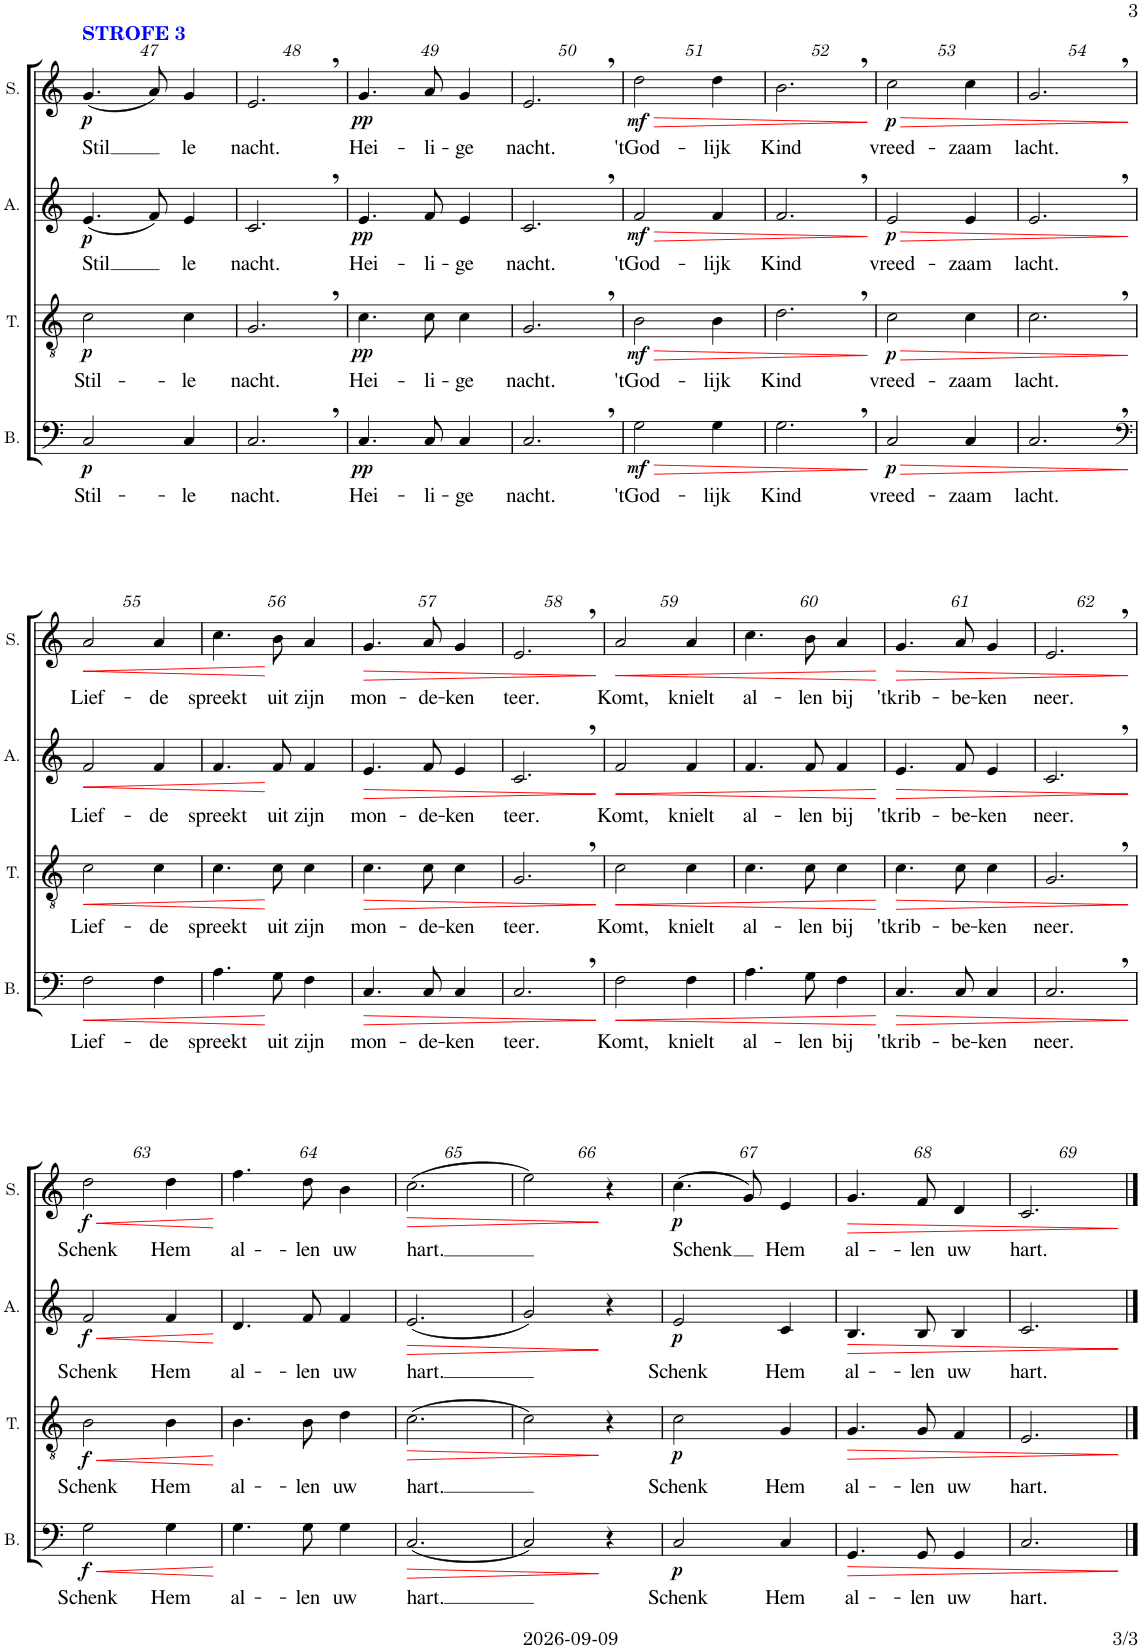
**kern	**text	**dynam	**kern	**text	**dynam	**kern	**text	**dynam	**kern	**text	**dynam
*part4	*part4	*part4	*part3	*part3	*part3	*part2	*part2	*part2	*part1	*part1	*part1
*staff4	*staff4	*staff4	*staff3	*staff3	*staff3	*staff2	*staff2	*staff2	*staff1	*staff1	*staff1
*I"Bass	*	*	*I"Tenor	*	*	*I"Alto	*	*	*I"Soprano	*	*
*I'B.	*	*	*I'T.	*	*	*I'A.	*	*	*I'S.	*	*
!!LO:PB:g=z
*clefF4	*	*	*clefGv2	*	*	*clefG2	*	*	*clefG2	*	*
*k[]	*	*	*k[]	*	*	*k[]	*	*	*k[]	*	*
*M3/4	*	*	*M3/4	*	*	*M3/4	*	*	*M3/4	*	*
=47	=47	=47	=47	=47	=47	=47	=47	=47	=47	=47	=47
!	!	!	!	!	!	!	!	!	!LO:TX:a:B:color=#0000FF:t=STROFE 3	!	!
!	!LO:LY:b	!LO:DY:b	!	!LO:LY:b	!LO:DY:b	!	!LO:LY:b	!LO:DY:b	!	!LO:LY:b	!LO:DY:b
2C/	Stil-	p	2c\	Stil-	p	(4.e/	-Stil	p	(4.g/	Stil	p
.	.	.	.	.	.	8f/)	.	.	8a/)	.	.
!	!LO:LY:b	!	!	!LO:LY:b	!	!	!LO:LY:b	!	!	!LO:LY:b	!
4C/	-le	.	4c\	-le	.	4e/	le	.	4g/	le	.
=48	=48	=48	=48	=48	=48	=48	=48	=48	=48	=48	=48
!	!LO:LY:b	!	!	!LO:LY:b	!	!	!LO:LY:b	!	!	!LO:LY:b	!
2.C,/	nacht.	.	2.G,/	nacht.	.	2.c,/	nacht.	.	2.e,/	nacht.	.
=49	=49	=49	=49	=49	=49	=49	=49	=49	=49	=49	=49
!	!LO:LY:b	!LO:DY:b	!	!LO:LY:b	!LO:DY:b	!	!LO:LY:b	!LO:DY:b	!	!LO:LY:b	!LO:DY:b
4.C/	Hei-	pp	4.c\	Hei-	pp	4.e/	Hei-	pp	4.g/	Hei-	pp
!	!LO:LY:b	!	!	!LO:LY:b	!	!	!LO:LY:b	!	!	!LO:LY:b	!
8C/	-li-	.	8c\	-li-	.	8f/	-li-	.	8a/	-li-	.
!	!LO:LY:b	!	!	!LO:LY:b	!	!	!LO:LY:b	!	!	!LO:LY:b	!
4C/	-ge	.	4c\	-ge	.	4e/	-ge	.	4g/	-ge	.
=50	=50	=50	=50	=50	=50	=50	=50	=50	=50	=50	=50
!	!LO:LY:b	!	!	!LO:LY:b	!	!	!LO:LY:b	!	!	!LO:LY:b	!
2.C,/	nacht.	.	2.G,/	nacht.	.	2.c,/	nacht.	.	2.e,/	nacht.	.
=51	=51	=51	=51	=51	=51	=51	=51	=51	=51	=51	=51
!	!LO:LY:b	!LO:HP:b	!	!LO:LY:b	!LO:HP:b	!	!LO:LY:b	!LO:HP:b	!	!LO:LY:b	!LO:HP:b
!	!	!LO:DY:n=1:b	!	!	!LO:DY:n=1:b	!	!	!LO:DY:n=1:b	!	!	!LO:DY:n=1:b
2G\	'tGod-	> mf	2B\	'tGod-	> mf	2f/	'tGod-	> mf	2dd\	'tGod-	> mf
!	!LO:LY:b	!	!	!LO:LY:b	!	!	!LO:LY:b	!	!	!LO:LY:b	!
4G\	-lijk	.	4B\	-lijk	.	4f/	-lijk	.	4dd\	-lijk	.
=52	=52	=52	=52	=52	=52	=52	=52	=52	=52	=52	=52
!	!LO:LY:b	!	!	!LO:LY:b	!	!	!LO:LY:b	!	!	!LO:LY:b	!
2.G,\	Kind	.	2.d,\	Kind	.	2.f,/	Kind	.	2.b,\	Kind	.
.	.	]	.	.	]	.	.	]	.	.	]
=53	=53	=53	=53	=53	=53	=53	=53	=53	=53	=53	=53
!	!LO:LY:b	!LO:HP:b	!	!LO:LY:b	!LO:HP:b	!	!LO:LY:b	!LO:HP:b	!	!LO:LY:b	!LO:HP:b
!	!	!LO:DY:n=1:b	!	!	!LO:DY:n=1:b	!	!	!LO:DY:n=1:b	!	!	!LO:DY:n=1:b
2C/	vreed-	> p	2c\	vreed-	> p	2e/	vreed-	> p	2cc\	vreed-	> p
!	!LO:LY:b	!	!	!LO:LY:b	!	!	!LO:LY:b	!	!	!LO:LY:b	!
4C/	-zaam	.	4c\	-zaam	.	4e/	-zaam	.	4cc\	-zaam	.
=54	=54	=54	=54	=54	=54	=54	=54	=54	=54	=54	=54
!	!LO:LY:b	!	!	!LO:LY:b	!	!	!LO:LY:b	!	!	!LO:LY:b	!
2.C,/	lacht.	.	2.c,\	lacht.	.	2.e,/	lacht.	.	2.g,/	lacht.	.
.	.	]	.	.	]	.	.	]	.	.	]
!!LO:LB:g=z
=55	=55	=55	=55	=55	=55	=55	=55	=55	=55	=55	=55
*clefF4	*	*	*	*	*	*	*	*	*	*	*
!	!LO:LY:b	!LO:HP:b	!	!LO:LY:b	!LO:HP:b	!	!LO:LY:b	!LO:HP:b	!	!LO:LY:b	!LO:HP:b
2F\	Lief-	<	2c\	Lief-	<	2f/	Lief-	<	2a/	Lief-	<
!	!LO:LY:b	!	!	!LO:LY:b	!	!	!LO:LY:b	!	!	!LO:LY:b	!
4F\	-de	.	4c\	-de	.	4f/	-de	.	4a/	-de	.
=56	=56	=56	=56	=56	=56	=56	=56	=56	=56	=56	=56
!	!LO:LY:b	!	!	!LO:LY:b	!	!	!LO:LY:b	!	!	!LO:LY:b	!
4.A\	spreekt	.	4.c\	spreekt	.	4.f/	spreekt	.	4.cc\	spreekt	.
!	!LO:LY:b	!	!	!LO:LY:b	!	!	!LO:LY:b	!	!	!LO:LY:b	!
8G\	uit	[	8c\	uit	[	8f/	uit	[	8b\	uit	[
!	!LO:LY:b	!	!	!LO:LY:b	!	!	!LO:LY:b	!	!	!LO:LY:b	!
4F\	zijn	.	4c\	zijn	.	4f/	zijn	.	4a/	zijn	.
=57	=57	=57	=57	=57	=57	=57	=57	=57	=57	=57	=57
!	!LO:LY:b	!LO:HP:b	!	!LO:LY:b	!LO:HP:b	!	!LO:LY:b	!LO:HP:b	!	!LO:LY:b	!LO:HP:b
4.C/	mon-	>	4.c\	mon-	>	4.e/	mon-	>	4.g/	mon-	>
!	!LO:LY:b	!	!	!LO:LY:b	!	!	!LO:LY:b	!	!	!LO:LY:b	!
8C/	-de-	.	8c\	-de-	.	8f/	-de-	.	8a/	-de-	.
!	!LO:LY:b	!	!	!LO:LY:b	!	!	!LO:LY:b	!	!	!LO:LY:b	!
4C/	-ken	.	4c\	-ken	.	4e/	-ken	.	4g/	-ken	.
=58	=58	=58	=58	=58	=58	=58	=58	=58	=58	=58	=58
!	!LO:LY:b	!	!	!LO:LY:b	!	!	!LO:LY:b	!	!	!LO:LY:b	!
2.C,/	teer.	.	2.G,/	teer.	.	2.c,/	teer.	.	2.e,/	teer.	.
.	.	]	.	.	]	.	.	]	.	.	]
=59	=59	=59	=59	=59	=59	=59	=59	=59	=59	=59	=59
!	!LO:LY:b	!LO:HP:b	!	!LO:LY:b	!LO:HP:b	!	!LO:LY:b	!LO:HP:b	!	!LO:LY:b	!LO:HP:b
2F\	Komt,	<	2c\	Komt,	<	2f/	Komt,	<	2a/	Komt,	<
!	!LO:LY:b	!	!	!LO:LY:b	!	!	!LO:LY:b	!	!	!LO:LY:b	!
4F\	knielt	.	4c\	knielt	.	4f/	knielt	.	4a/	knielt	.
=60	=60	=60	=60	=60	=60	=60	=60	=60	=60	=60	=60
!	!LO:LY:b	!	!	!LO:LY:b	!	!	!LO:LY:b	!	!	!LO:LY:b	!
4.A\	al-	.	4.c\	al-	.	4.f/	al-	.	4.cc\	al-	.
!	!LO:LY:b	!	!	!LO:LY:b	!	!	!LO:LY:b	!	!	!LO:LY:b	!
8G\	-len	.	8c\	-len	.	8f/	-len	.	8b\	-len	.
!	!LO:LY:b	!	!	!LO:LY:b	!	!	!LO:LY:b	!	!	!LO:LY:b	!
4F\	bij	.	4c\	bij	.	4f/	bij	.	4a/	bij	.
.	.	[	.	.	[	.	.	[	.	.	[
=61	=61	=61	=61	=61	=61	=61	=61	=61	=61	=61	=61
!	!LO:LY:b	!LO:HP:b	!	!LO:LY:b	!LO:HP:b	!	!LO:LY:b	!LO:HP:b	!	!LO:LY:b	!LO:HP:b
4.C/	'tkrib-	>	4.c\	'tkrib-	>	4.e/	'tkrib-	>	4.g/	'tkrib-	>
!	!LO:LY:b	!	!	!LO:LY:b	!	!	!LO:LY:b	!	!	!LO:LY:b	!
8C/	-be-	.	8c\	-be-	.	8f/	-be-	.	8a/	-be-	.
!	!LO:LY:b	!	!	!LO:LY:b	!	!	!LO:LY:b	!	!	!LO:LY:b	!
4C/	-ken	.	4c\	-ken	.	4e/	-ken	.	4g/	-ken	.
=62	=62	=62	=62	=62	=62	=62	=62	=62	=62	=62	=62
!	!LO:LY:b	!	!	!LO:LY:b	!	!	!LO:LY:b	!	!	!LO:LY:b	!
2.C,/	neer.	.	2.G,/	neer.	.	2.c,/	neer.	.	2.e,/	neer.	.
.	.	]	.	.	]	.	.	]	.	.	]
!!LO:LB:g=z
=63	=63	=63	=63	=63	=63	=63	=63	=63	=63	=63	=63
!	!LO:LY:b	!LO:HP:b	!	!LO:LY:b	!LO:HP:b	!	!LO:LY:b	!LO:HP:b	!	!LO:LY:b	!LO:HP:b
!	!	!LO:DY:n=1:b	!	!	!LO:DY:n=1:b	!	!	!LO:DY:n=1:b	!	!	!LO:DY:n=1:b
2G\	Schenk	< f	2B\	Schenk	< f	2f/	Schenk	< f	2dd\	Schenk	< f
!	!LO:LY:b	!	!	!LO:LY:b	!	!	!LO:LY:b	!	!	!LO:LY:b	!
4G\	Hem	.	4B\	Hem	.	4f/	Hem	.	4dd\	Hem	.
.	.	[	.	.	[	.	.	[	.	.	[
=64	=64	=64	=64	=64	=64	=64	=64	=64	=64	=64	=64
!	!LO:LY:b	!	!	!LO:LY:b	!	!	!LO:LY:b	!	!	!LO:LY:b	!
4.G\	al-	.	4.B\	al-	.	4.d/	al-	.	4.ff\	al-	.
!	!LO:LY:b	!	!	!LO:LY:b	!	!	!LO:LY:b	!	!	!LO:LY:b	!
8G\	-len	.	8B\	-len	.	8f/	-len	.	8dd\	-len	.
!	!LO:LY:b	!	!	!LO:LY:b	!	!	!LO:LY:b	!	!	!LO:LY:b	!
4G\	uw	.	4d\	uw	.	4f/	uw	.	4b\	uw	.
=65	=65	=65	=65	=65	=65	=65	=65	=65	=65	=65	=65
!	!LO:LY:b	!LO:HP:b	!	!LO:LY:b	!LO:HP:b	!	!LO:LY:b	!LO:HP:b	!	!LO:LY:b	!LO:HP:b
(2.C/	hart.	>	(2.c\	hart.	>	(2.e/	hart.	>	(2.cc\	hart.	>
=66	=66	=66	=66	=66	=66	=66	=66	=66	=66	=66	=66
2C/)	.	.	2c\)	.	.	2g/)	.	.	2ee\)	.	.
4r	.	]	4r	.	]	4r	.	]	4r	.	]
=67	=67	=67	=67	=67	=67	=67	=67	=67	=67	=67	=67
!	!LO:LY:b	!LO:DY:b	!	!LO:LY:b	!LO:DY:b	!	!LO:LY:b	!LO:DY:b	!	!LO:LY:b	!LO:DY:b
2C/	Schenk	p	2c\	Schenk	p	2e/	Schenk	p	(4.cc\	Schenk	p
.	.	.	.	.	.	.	.	.	8g/)	.	.
!	!LO:LY:b	!	!	!LO:LY:b	!	!	!LO:LY:b	!	!	!LO:LY:b	!
4C/	Hem	.	4G/	Hem	.	4c/	Hem	.	4e/	Hem	.
=68	=68	=68	=68	=68	=68	=68	=68	=68	=68	=68	=68
!	!LO:LY:b	!LO:HP:b	!	!LO:LY:b	!LO:HP:b	!	!LO:LY:b	!LO:HP:b	!	!LO:LY:b	!LO:HP:b
4.GG/	al-	>	4.G/	al-	>	4.B/	al-	>	4.g/	al-	>
!	!LO:LY:b	!	!	!LO:LY:b	!	!	!LO:LY:b	!	!	!LO:LY:b	!
8GG/	-len	.	8G/	-len	.	8B/	-len	.	8f/	-len	.
!	!LO:LY:b	!	!	!LO:LY:b	!	!	!LO:LY:b	!	!	!LO:LY:b	!
4GG/	uw	.	4F/	uw	.	4B/	uw	.	4d/	uw	.
=69	=69	=69	=69	=69	=69	=69	=69	=69	=69	=69	=69
!	!LO:LY:b	!	!	!LO:LY:b	!	!	!LO:LY:b	!	!	!LO:LY:b	!
2.C/	hart.	.	2.E/	hart.	.	2.c/	hart.	.	2.c/	hart.	.
.	.	]	.	.	]	.	.	]	.	.	]
==	==	==	==	==	==	==	==	==	==	==	==
*-	*-	*-	*-	*-	*-	*-	*-	*-	*-	*-	*-
